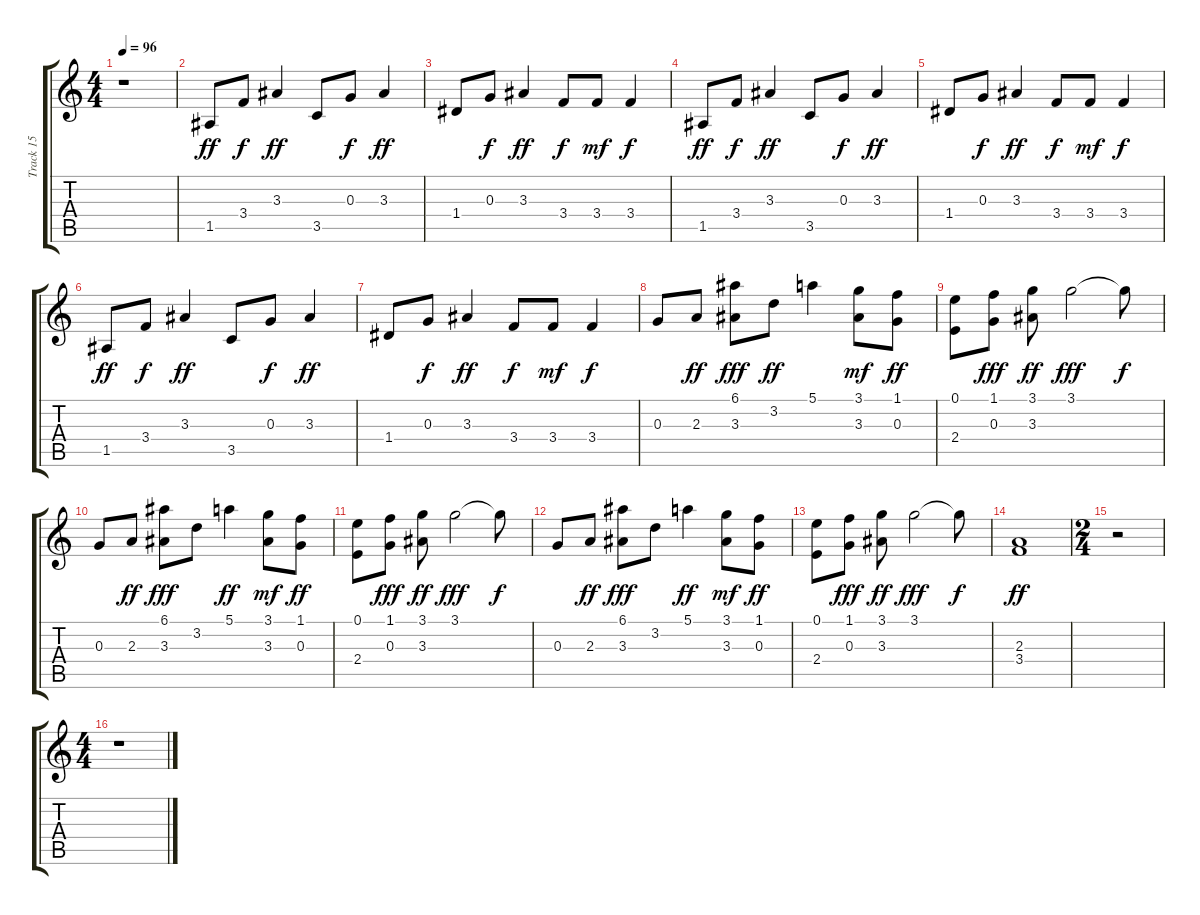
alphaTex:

\track ("Track 15" "Track 15") {instrument electricguitarjazz}
\staff {score tabs}
\tuning (E4 B3 G3 D3 A2 E2) {hide}
\ts (4 4)
\tempo 96
\clef g2
\ks c
r.1{dy ff} |
1.5.8 3.4.8{dy f} 3.3.4{dy ff} 3.5.8 0.3.8{dy f} 3.3.4{dy ff} |
1.4.8 0.3.8{dy f} 3.3.4{dy ff} 3.4.8{dy f} 3.4.8{dy mf} 3.4.4{dy f} |
1.5.8{dy ff} 3.4.8{dy f} 3.3.4{dy ff} 3.5.8 0.3.8{dy f} 3.3.4{dy ff} |
1.4.8 0.3.8{dy f} 3.3.4{dy ff} 3.4.8{dy f} 3.4.8{dy mf} 3.4.4{dy f} |
1.5.8{dy ff} 3.4.8{dy f} 3.3.4{dy ff} 3.5.8 0.3.8{dy f} 3.3.4{dy ff} |
1.4.8 0.3.8{dy f} 3.3.4{dy ff} 3.4.8{dy f} 3.4.8{dy mf} 3.4.4{dy f} |
0.3.8 2.3.8{dy ff} (6.1 3.3).8{dy fff} 3.2.8{dy ff} 5.1.4 (3.1 3.3).8{dy mf} (1.1 0.3).8{dy ff} |
(0.1 2.4).8 (1.1 0.3).8{dy fff} (3.1 3.3).8{dy ff} 3.1.2{dy fff} 3.1{t}.8{dy f} |
0.3.8 2.3.8{dy ff} (6.1 3.3).8{dy fff} 3.2.8 5.1.4{dy ff} (3.1 3.3).8{dy mf} (1.1 0.3).8{dy ff} |
(0.1 2.4).8 (1.1 0.3).8{dy fff} (3.1 3.3).8{dy ff} 3.1.2{dy fff} 3.1{t}.8{dy f} |
0.3.8 2.3.8{dy ff} (6.1 3.3).8{dy fff} 3.2.8 5.1.4{dy ff} (3.1 3.3).8{dy mf} (1.1 0.3).8{dy ff} |
(0.1 2.4).8 (1.1 0.3).8{dy fff} (3.1 3.3).8{dy ff} 3.1.2{dy fff} 3.1{t}.8{dy f} |
(2.3 3.4).1{dy ff} |
\ts (2 4)
r.2 |
\ts (4 4)
r.1
